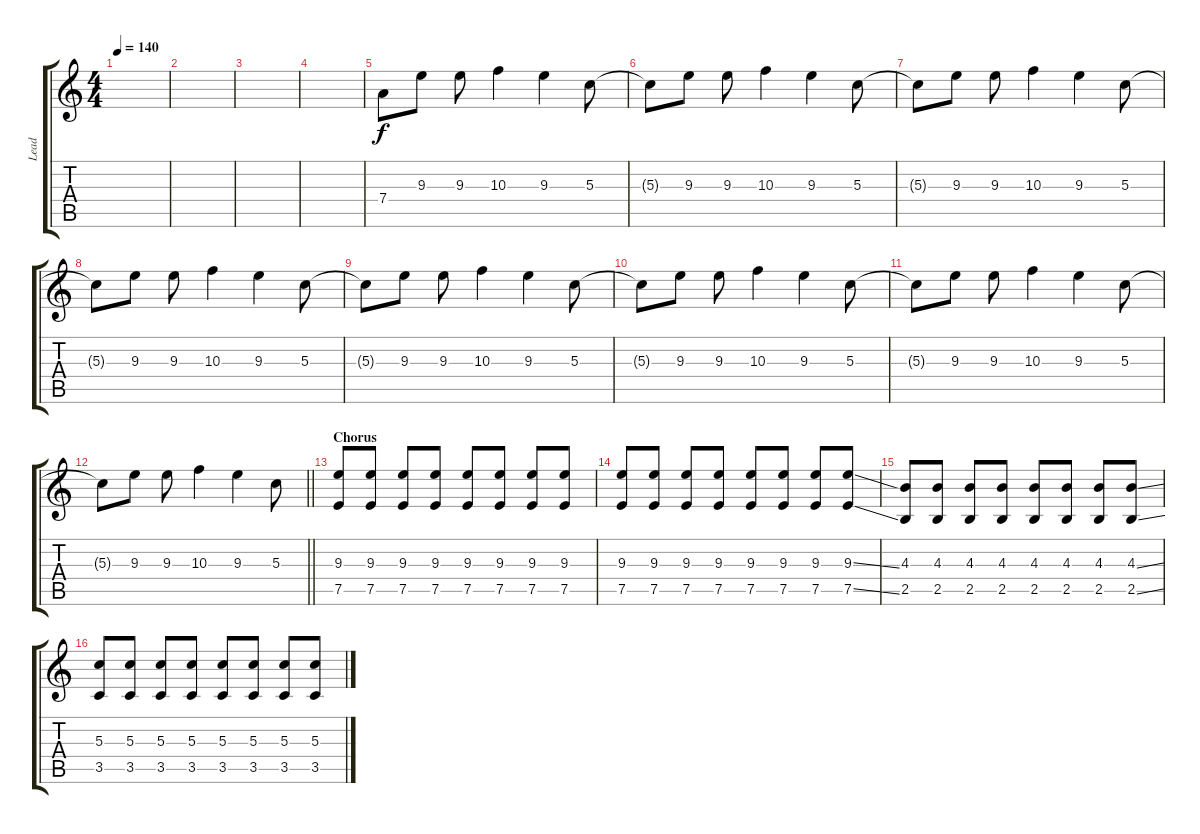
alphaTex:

\track ("Lead" "Lead") {instrument overdrivenguitar}
\staff {score tabs}
\tuning (E4 B3 G3 D3 A2 E2) {hide}
\ts (4 4)
\tempo 140
\clef g2
\ks c
|
|
|
|
7.4.8{instrument electricguitarjazz} 9.3.8 9.3.8 10.3.4 9.3.4 5.3.8 |
5.3{t}.8 9.3.8 9.3.8 10.3.4 9.3.4 5.3.8 |
5.3{t}.8 9.3.8 9.3.8 10.3.4 9.3.4 5.3.8 |
5.3{t}.8 9.3.8 9.3.8 10.3.4 9.3.4 5.3.8 |
5.3{t}.8 9.3.8 9.3.8 10.3.4 9.3.4 5.3.8 |
5.3{t}.8 9.3.8 9.3.8 10.3.4 9.3.4 5.3.8 |
5.3{t}.8 9.3.8 9.3.8 10.3.4 9.3.4 5.3.8 |
\barLineRight lightlight
5.3{t}.8 9.3.8 9.3.8 10.3.4 9.3.4 5.3.8 |
\section ("" "Chorus")
(9.3 7.5).8{instrument distortionguitar} (9.3 7.5).8 (9.3 7.5).8 (9.3 7.5).8 (9.3 7.5).8 (9.3 7.5).8 (9.3 7.5).8 (9.3 7.5).8 |
(9.3 7.5).8 (9.3 7.5).8 (9.3 7.5).8 (9.3 7.5).8 (9.3 7.5).8 (9.3 7.5).8 (9.3 7.5).8 (9.3{ss} 7.5{ss}).8 |
(4.3 2.5).8 (4.3 2.5).8 (4.3 2.5).8 (4.3 2.5).8 (4.3 2.5).8 (4.3 2.5).8 (4.3 2.5).8 (4.3{ss} 2.5{ss}).8 |
(5.3 3.5).8 (5.3 3.5).8 (5.3 3.5).8 (5.3 3.5).8 (5.3 3.5).8 (5.3 3.5).8 (5.3 3.5).8 (5.3{ss} 3.5{ss}).8
